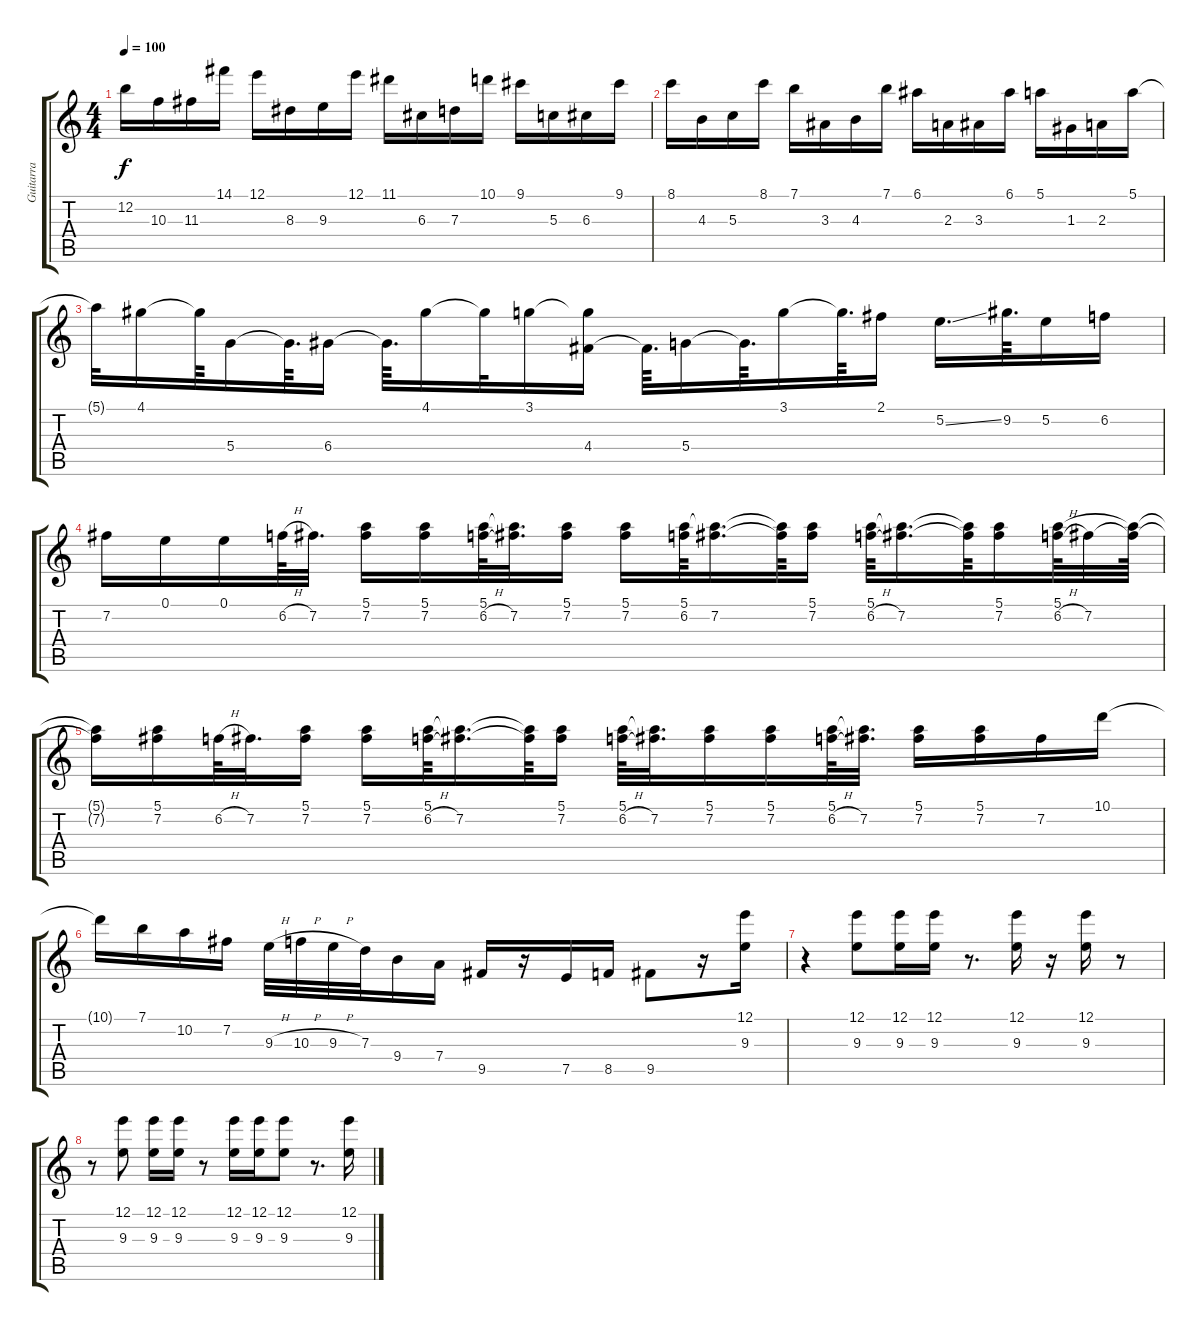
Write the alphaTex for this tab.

\track ("Guitarra" "Guitarra") {instrument electricguitarjazz}
\staff {score tabs}
\tuning (E4 B3 G3 D3 A2 E2) {hide}
\ts (4 4)
\tempo 100
\clef g2
\ks c
12.2{t}.16{dy f} 10.3.16 11.3.16 14.1.16 12.1.16 8.3.16 9.3.16 12.1.16 11.1.16 6.3.16 7.3.16 10.1.16 9.1.16 5.3.16 6.3.16 9.1.16 |
8.1.16 4.3.16 5.3.16 8.1.16 7.1.16 3.3.16 4.3.16 7.1.16 6.1.16 2.3.16 3.3.16 6.1.16 5.1.16 1.3.16 2.3.16 5.1.16 |
5.1{t}.32 4.1.16 4.1{t}.64 5.4.16 5.4{t}.64{d} 6.4.16 6.4{t}.64{d} 4.1.16 4.1{t}.32 3.1.16 (3.1{t} 4.4).16 4.4{t}.64{d} 5.4.16 5.4{t}.64{d} 3.1.16 3.1{t}.64{d} 2.1.16 5.2{ss}.16{d} 9.2.64{d} 5.2.16 6.2.16 |
7.2.16 0.1.16 0.1.16 6.2{h}.64 7.2.32{d} (5.1 7.2).16 (5.1 7.2).16 (5.1 6.2{h}).64 (5.1{t} 7.2).32{d} (5.1 7.2).16 (5.1 7.2).16 (5.1 6.2).64 (5.1{t} 7.2).16{d} (5.1{t} 7.2{t}).64 (5.1 7.2).16 (5.1 6.2{h}).64 (5.1{t} 7.2).16{d} (5.1{t} 7.2{t}).64 (5.1 7.2).16 (5.1 6.2{h}).64 7.2.32 (5.1{t} 7.2{t}).64 |
(5.1{t} 7.2{t}).16 (5.1 7.2).16 6.2{h}.64 7.2.32{d} (5.1 7.2).16 (5.1 7.2).16 (5.1 6.2{h}).64 (5.1{t} 7.2).16{d} (5.1{t} 7.2{t}).64 (5.1 7.2).16 (5.1 6.2{h}).64 (5.1{t} 7.2).32{d} (5.1 7.2).16 (5.1 7.2).16 (5.1 6.2{h}).64 (5.1{t} 7.2).32{d} (5.1 7.2).16 (5.1 7.2).16 7.2.16 10.1.16 |
10.1{t}.16 7.1.16 10.2.16 7.2.16 9.3{h}.32 10.3{h}.32 9.3{h}.32 7.3.32 9.4.16 7.4.16 9.5.16 r.16 7.5.16 8.5.16 9.5.8 r.16 (12.1 9.3).16 |
r.4 (12.1 9.3).8 (12.1 9.3).16 (12.1 9.3).16 r.8{d} (12.1 9.3).16 r.16 (12.1 9.3).16 r.8 |
r.8 (12.1 9.3).8 (12.1 9.3).16 (12.1 9.3).16 r.8 (12.1 9.3).16 (12.1 9.3).16 (12.1 9.3).8 r.8{d} (12.1 9.3).16
